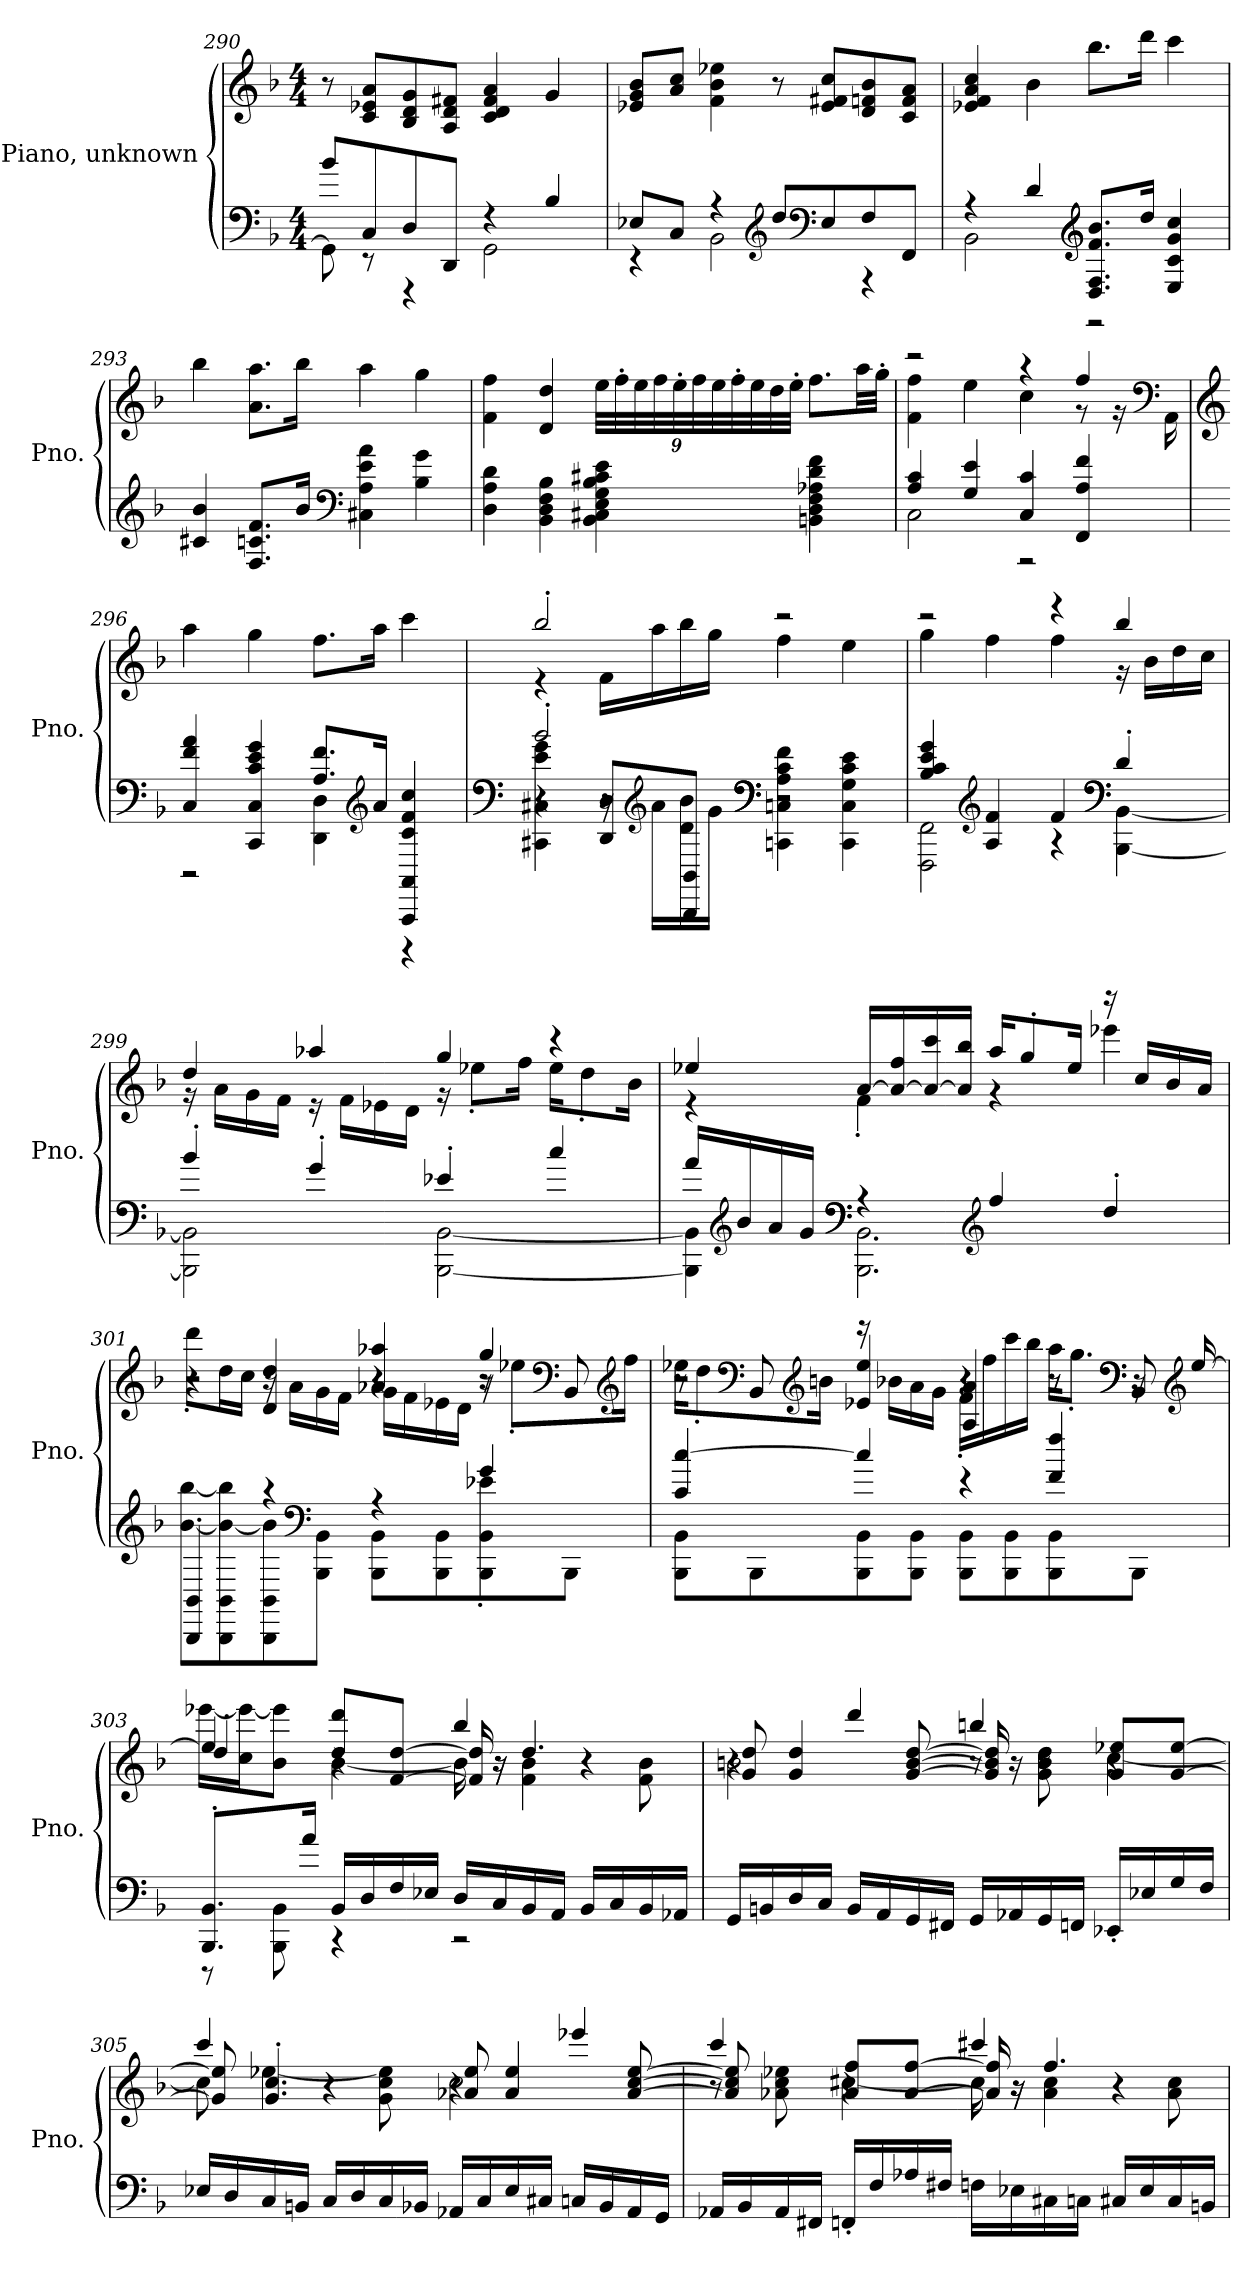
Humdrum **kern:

**kern	**kern
*part1	*part1
*staff2	*staff1
*I"Piano, unknown	*
*I'Pno.	*
*clefF4	*clefG2
*k[b-]	*k[b-]
*M4/4	*M4/4
=290	=290
*^	*
8b-/L	8GG\]	8r
8C/	8r	8c/ 8e-X/ 8a/L
8D/	4r	8B-/ 8d/ 8g/
8DD/J	.	8A/ 8d/ 8f#X/J
4r	2GG\	4c/ 4d/ 4f#/ 4a/
4B-/	.	4g/
!!LO:PB:g=z
=291	=291	=291
8E-X/L	4r	8e-X/ 8g/ 8b-/L
8C/J	.	8a/ 8cc/J
4r	2BB-\	4f\ 4b-\ 4ee-X\
*clefG2	*	*
8dd/L	.	8r
*clefF4	*	*
8E-/	.	8e-/ 8f#X/ 8cc/L
8F/	4r	8d/ 8fn/ 8b-/
8FF/J	.	8c/ 8f/ 8a/J
=292	=292	=292
4r	2BB-\	4e-X/ 4f/ 4a/ 4cc/
4d/	.	4b-\
*clefG2	*	*
8.D/ 8.F/ 8.f/ 8.b-/L	2r	8.bb-\L
16dd/Jk	.	16ddd\Jk
4E/ 4c/ 4g/ 4cc/	.	4ccc\
*v	*v	*
=293	=293
4c#X/ 4b-/	4bb-\
8.F/ 8.cn/ 8.f/L	8.a\ 8.aa\L
16b-/Jk	16bb-\Jk
*clefF4	*
4C#X\ 4A\ 4e\ 4a\	4aa\
4B-\ 4g\	4gg\
!!LO:LB:g=z
=294	=294
4D\ 4A\ 4d\	4f\ 4ff\
4BB-\ 4D\ 4F\ 4B-\	4d/ 4dd/
*	*Xbrackettup
4BB-\ 4C#X\ 4E\ 4G\ 4B-\ 4c#X\ 4e\	48ee\LLL
.	48ff'\
.	48ee\
.	48ff\
.	48ee'\
.	48ff\
.	48ee\
.	48ff'\
.	48ee\
.	32dd\
.	32ee'\JJJ
4BBn\ 4D\ 4F\ 4A-X\ 4d\ 4f\	8.ff\L
.	32aa\LL
.	32gg'\JJJ
=295	=295
*^	*^
4A/ 4c/	2C\	2r	4f\ 4ff\
4G/ 4e/	.	.	4ee\
4C/ 4c/	2r	4r	4cc\
4FF/ 4A/ 4f/	.	4ff/	8r
.	.	.	16r
*	*	*clefF4	*
.	.	.	16AA\
*	*	*v	*v
=296	=296	=296
*	*	*clefG2
4C/ 4f/ 4a/	2r	4aa\
4CC/ 4C/ 4c/ 4e/ 4g/	.	4gg\
8.A/ 8.f/L	4DD\ 4D\	8.ff\L
*clefG2	*	*
16a/Jk	.	16aa\Jk
4AAA/ 4AA/ 4c/ 4f/ 4cc/	4r	4ccc\
*v	*v	*
!!LO:LB:g=z
=297	=297
*clefF4	*
*^	*^
*	*^	*	*
2b-'/	4CC#X\ 4C#X\ 4e\ 4g\	4r	2bb-'/	4r
.	16r	8DD/ 8D/L	.	16f\LL
*clefG2	*	*	*	*
.	16a\LL	.	.	16aa\
.	16d\ 16b-\	8BBB-/ 8BB-/J	.	16bb-\
.	16g\JJ	.	.	16gg\JJ
*clefF4	*	*	*	*
2r	4CCn\ 4Cn\ 4A\ 4c\ 4f\	2r	2r	4ff\
.	4CC\ 4C\ 4G\ 4c\ 4e\	.	.	4ee\
*	*v	*v	*	*
=298	=298	=298	=298
4B-/ 4c/ 4e/ 4g/	2FFF\ 2FF\	2r	4gg\
*clefG2	*	*	*
4A/ 4f/	.	.	4ff\
4f/	4r	4r	4ff\
*clefF4	*	*	*
4d'/	[4BBB-\ [4BB-\	4bb-/	16r
.	.	.	16b-\LL
.	.	.	16dd\
.	.	.	16cc\JJ
=299	=299	=299	=299
4b-'/	2BBB-\] 2BB-\]	4dd/	16r
.	.	.	16a\LL
.	.	.	16g\
.	.	.	16f\JJ
4g'/	.	4aa-X/	16r
.	.	.	16f\LL
.	.	.	16e-X\
.	.	.	16d\JJ
4e-X'/	[2BBB-\ [2BB-\	4gg/	16r
.	.	.	8ee-X'\L
.	.	.	16ff\Jk
4cc/	.	4r	16ee-\KL
.	.	.	8dd'\
.	.	.	16b-\Jk
!!LO:LB:g=z	!!
=300	=300	=300	=300
16a/LL	4BBB-\] 4BB-\]	4ee-X/	4r
*clefG2	*	*	*
16b-/	.	.	.
16a/	.	.	.
16g/JJ	.	.	.
*clefF4	*	*	*
4r	2.BBB-\ 2.BB-\	[16a/LL	4f'\
.	.	16a/_ 16ff/	.
.	.	16a/_ 16ccc/	.
.	.	16a/] 16bb-/JJ	.
*clefG2	*	*	*
4ff/	.	16aa/KL	4r
.	.	8gg'/	.
.	.	16ee-/Jk	.
4dd'/	.	16r	4eee-X\
.	.	16cc/LL	.
.	.	16b-/	.
.	.	16a/JJ	.
!!LO:LB:g=z
=301	=301	=301	=301
*	*	*	*^
4BBB-/' 4BB-/'	[8b-\ [8bb-\L	4r	8ddd'\L	2r
.	8BBB-\ 8BB-\ 8b-\_ 8bb-\]	.	16dd\L	.
.	.	.	16cc\JJ	.
4r	8BBB-\ 8BB-\ 8b-\]	4d/ 4dd/	16r	.
.	.	.	16a\LL	.
*clefF4	*	*	*	*
.	8BBB-\ 8BB-\J	.	16g\	.
.	.	.	16f\JJ	.
4r	8BBB-\ 8BB-\L	4a-X/ 4aa-X/	16g\LL	4r
.	.	.	16f\	.
.	8BBB-\ 8BB-\	.	16e-X\	.
.	.	.	16d\JJ	.
4g/	8BBB-\' 8BB-\' 8e-X\'	4gg/	16r	8r
.	.	.	8ee-X'\L	.
*	*	*clefF4	*	*
.	8BBB-\J	.	.	8BB-/
*	*	*clefG2	*	*
.	.	.	16ff\Jk	.
!!LO:LB:g=z	!!	!!
=302	=302	=302	=302	=302
4c/ [4cc/	8BBB-\ 8BB-\L	2r	16ee-X\KL	8r
.	.	.	8dd'\	.
*	*	*clefF4	*	*
.	8BBB-\	.	.	8BB-/
*	*	*clefG2	*	*
.	.	.	16bn\Jk	.
4cc/]	8BBB-\ 8BB-\	.	16r	4e-X/ 4ee-/
.	.	.	16b-X\LL	.
.	8BBB-\ 8BB-\J	.	16a\	.
.	.	.	16g\JJ	.
4r	8BBB-\ 8BB-\L	4r	16f'\LL	4A/ 4a/
.	.	.	16ff\	.
.	8BBB-\ 8BB-\	.	16ccc\	.
.	.	.	16bb-\JJ	.
4f/ 4ff/	8BBB-\ 8BB-\	8r	16aa\KL	8r
.	.	.	8.gg'\J	.
*	*	*clefF4	*	*
.	8BBB-\J	16r	.	8BB-/
*	*	*clefG2	*	*
.	.	[16ee-/	.	.
!!LO:PB:g=z	!!	!!
=303	=303	=303	=303	=303
8.BBB-/' 8.BB-/'L	8r	4ee-/]	[16eee-X\LL	4dd'/
.	.	.	16cc\ 16eee-\_J	.
.	8BBB-\ 8BB-\	.	8b-\ 8eee-\]J	.
16a/Jk	.	.	.	.
16BB-/LL	4r	4r	[4b-\	8dd/ 8ddd/L
16D/	.	.	.	.
16F/	.	.	.	[8f/ [8dd/J
16E-X/JJ	.	.	.	.
16D/LL	2r	4bb-/	16b-\]	16f/] 16dd/]
16C/	.	.	16r	16r
16BB-/	.	.	4f\ 4b-\	4.dd/
16AA/JJ	.	.	.	.
16BB-/LL	.	4r	.	.
16C/	.	.	.	.
16BB-/	.	.	8f\ 8b-\	.
16AA-X/JJ	.	.	.	.
*v	*v	*	*	*
=304	=304	=304	=304
16GG/LL	4r	2bn\	8g/ 8dd/
16BBn/	.	.	.
16D/	.	.	4g/ 4dd/
16C/JJ	.	.	.
16BB/LL	4ddd/	.	.
16AA/	.	.	.
16GG/	.	.	[8g/ [8b/ [8dd/
16FF#X/JJ	.	.	.
16GG/LL	4bbn/	8r	16g/] 16b/] 16dd/]
16AA-X/	.	.	16r
16GG/	.	8g\ 8b\ 8dd\	8r
16FFn/JJ	.	.	.
16EE-X'/LL	4r	[4cc\	8g/ 8ee-X/L
16E-X/	.	.	.
16G/	.	.	[8g/ [8ee-/J
16F/JJ	.	.	.
!!LO:LB:g=z	!!	!!
=305	=305	=305	=305
16E-X/LL	4ccc/	8cc\]	8g/] 8ee-/]
16D/	.	.	.
16C/	.	[4ee-X\	4.g/' 4.cc/'
16BBn/JJ	.	.	.
16C/LL	4r	.	.
16D/	.	.	.
16C/	.	8g\ 8cc\ 8ee-\]	.
16BB-X/JJ	.	.	.
16AA-X/LL	4r	2cc\	8a-X/ 8ee-/
16C/	.	.	.
16E-/	.	.	4a-/ 4ee-/
16C#X/JJ	.	.	.
16Cn/LL	4eee-X/	.	.
16BB-/	.	.	.
16AA-/	.	.	[8a-/ [8cc/ [8ee-/
16GG/JJ	.	.	.
=306	=306	=306	=306
16AA-X/LL	4ccc/	8r	8a-/] 8cc/] 8ee-/]
16BB-/	.	.	.
16AA-/	.	8a-X\ 8cc\ 8ee-X\	8r
16FF#X/JJ	.	.	.
16FFn'/LL	4r	[4cc#X\	8a-/ 8ff/L
16F/	.	.	.
16A-X/	.	.	[8a-/ [8ff/J
16F#X/JJ	.	.	.
16Fn\LL	4ccc#X/	16cc#\]	16a-/] 16ff/]
16E-X\	.	16r	16r
16C#X\	.	4a-\ 4cc#\	4.ff/
16Cn\JJ	.	.	.
16C#X/LL	4r	.	.
16E-/	.	.	.
16C#/	.	8a-\ 8cc#\	.
16BBn/JJ	.	.	.
*	*v	*v	*v
=	=
*-	*-
